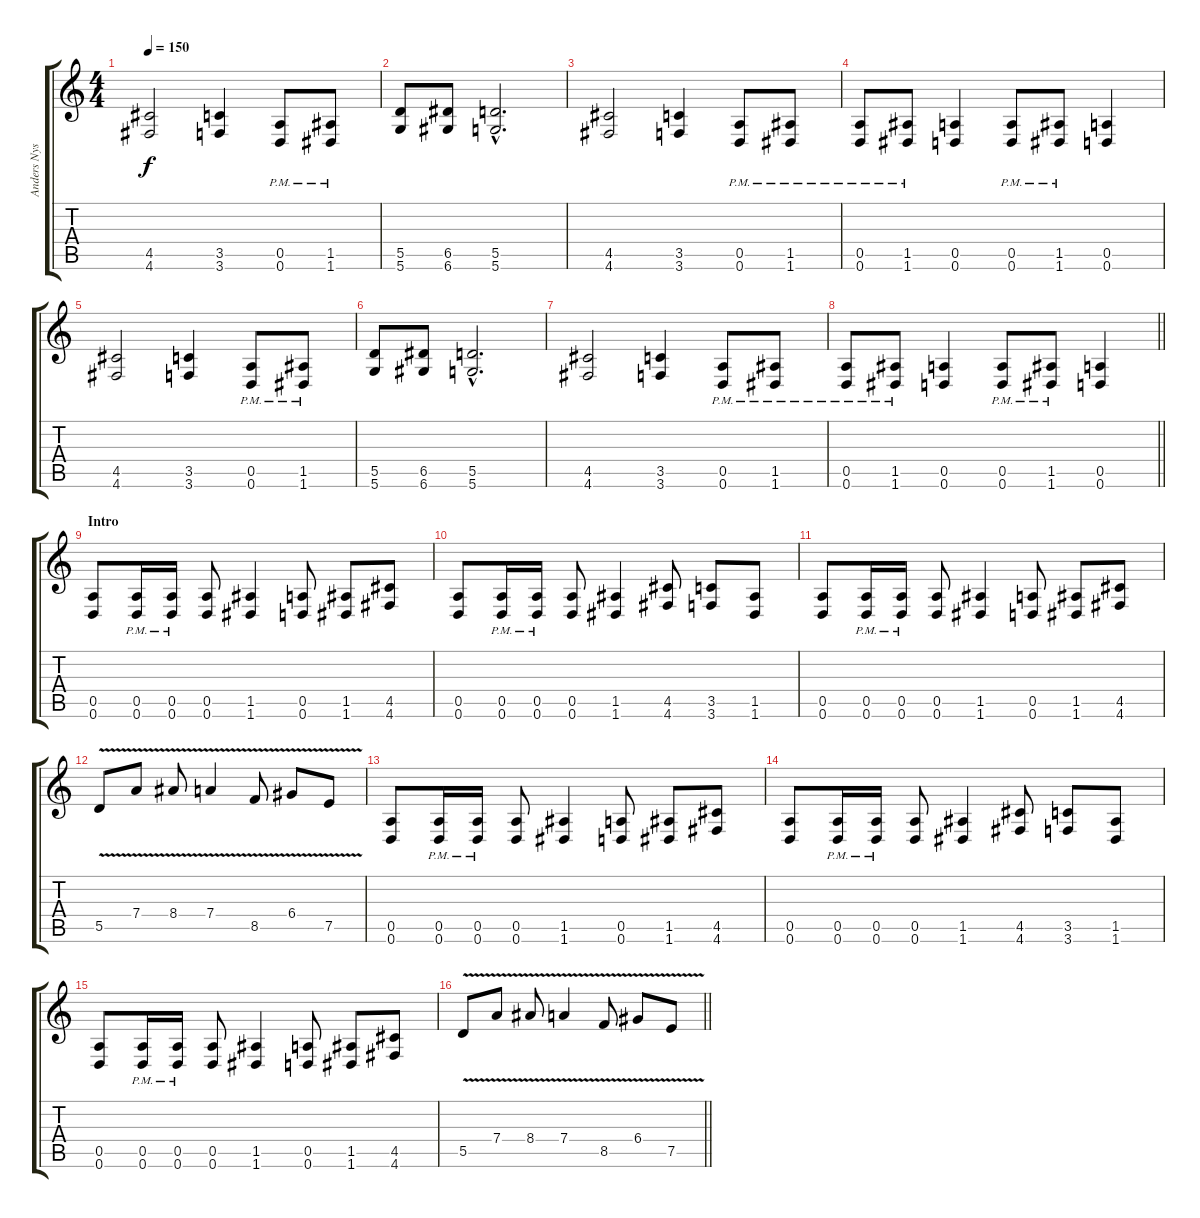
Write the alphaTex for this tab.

\track ("Anders Nyström 2" "Anders Nys") {instrument distortionguitar}
\staff {score tabs}
\tuning (E4 B3 G3 D3 A2 D2) {hide}
\ts (4 4)
\tempo 150
\clef g2
\ks c
(4.5 4.6).2{dy f} (3.5 3.6).4 (0.5{pm} 0.6).8 (1.5{pm} 1.6).8 |
(5.5 5.6).8 (6.5 6.6).8 (5.5{hac} 5.6{hac}).2{d} |
(4.5 4.6).2 (3.5 3.6).4 (0.5{pm} 0.6).8 (1.5{pm} 1.6).8 |
(0.5{pm} 0.6).8 (1.5{pm} 1.6).8 (0.5 0.6).4 (0.5{pm} 0.6).8 (1.5{pm} 1.6).8 (0.5 0.6).4 |
(4.5 4.6).2 (3.5 3.6).4 (0.5{pm} 0.6).8 (1.5{pm} 1.6).8 |
(5.5 5.6).8 (6.5 6.6).8 (5.5{hac} 5.6{hac}).2{d} |
(4.5 4.6).2 (3.5 3.6).4 (0.5{pm} 0.6).8 (1.5{pm} 1.6).8 |
\barLineRight lightlight
(0.5{pm} 0.6).8 (1.5{pm} 1.6).8 (0.5 0.6).4 (0.5{pm} 0.6).8 (1.5{pm} 1.6).8 (0.5 0.6).4 |
\section ("" "Intro")
(0.5 0.6).8 (0.5{pm} 0.6{pm}).16 (0.5{pm} 0.6{pm}).16 (0.5 0.6).8 (1.5 1.6).4 (0.5 0.6).8 (1.5 1.6).8 (4.5 4.6).8 |
(0.5 0.6).8 (0.5{pm} 0.6{pm}).16 (0.5{pm} 0.6{pm}).16 (0.5 0.6).8 (1.5 1.6).4 (4.5 4.6).8 (3.5 3.6).8 (1.5 1.6).8 |
(0.5 0.6).8 (0.5{pm} 0.6{pm}).16 (0.5{pm} 0.6{pm}).16 (0.5 0.6).8 (1.5 1.6).4 (0.5 0.6).8 (1.5 1.6).8 (4.5 4.6).8 |
5.5{v}.8 7.4{v}.8 8.4{v}.8 7.4{v}.4 8.5{v}.8 6.4{v}.8 7.5{v}.8 |
(0.5 0.6).8 (0.5{pm} 0.6{pm}).16 (0.5{pm} 0.6{pm}).16 (0.5 0.6).8 (1.5 1.6).4 (0.5 0.6).8 (1.5 1.6).8 (4.5 4.6).8 |
(0.5 0.6).8 (0.5{pm} 0.6{pm}).16 (0.5{pm} 0.6{pm}).16 (0.5 0.6).8 (1.5 1.6).4 (4.5 4.6).8 (3.5 3.6).8 (1.5 1.6).8 |
(0.5 0.6).8 (0.5{pm} 0.6{pm}).16 (0.5{pm} 0.6{pm}).16 (0.5 0.6).8 (1.5 1.6).4 (0.5 0.6).8 (1.5 1.6).8 (4.5 4.6).8 |
\barLineRight lightlight
5.5{v}.8 7.4{v}.8 8.4{v}.8 7.4{v}.4 8.5{v}.8 6.4{v}.8 7.5{v}.8
